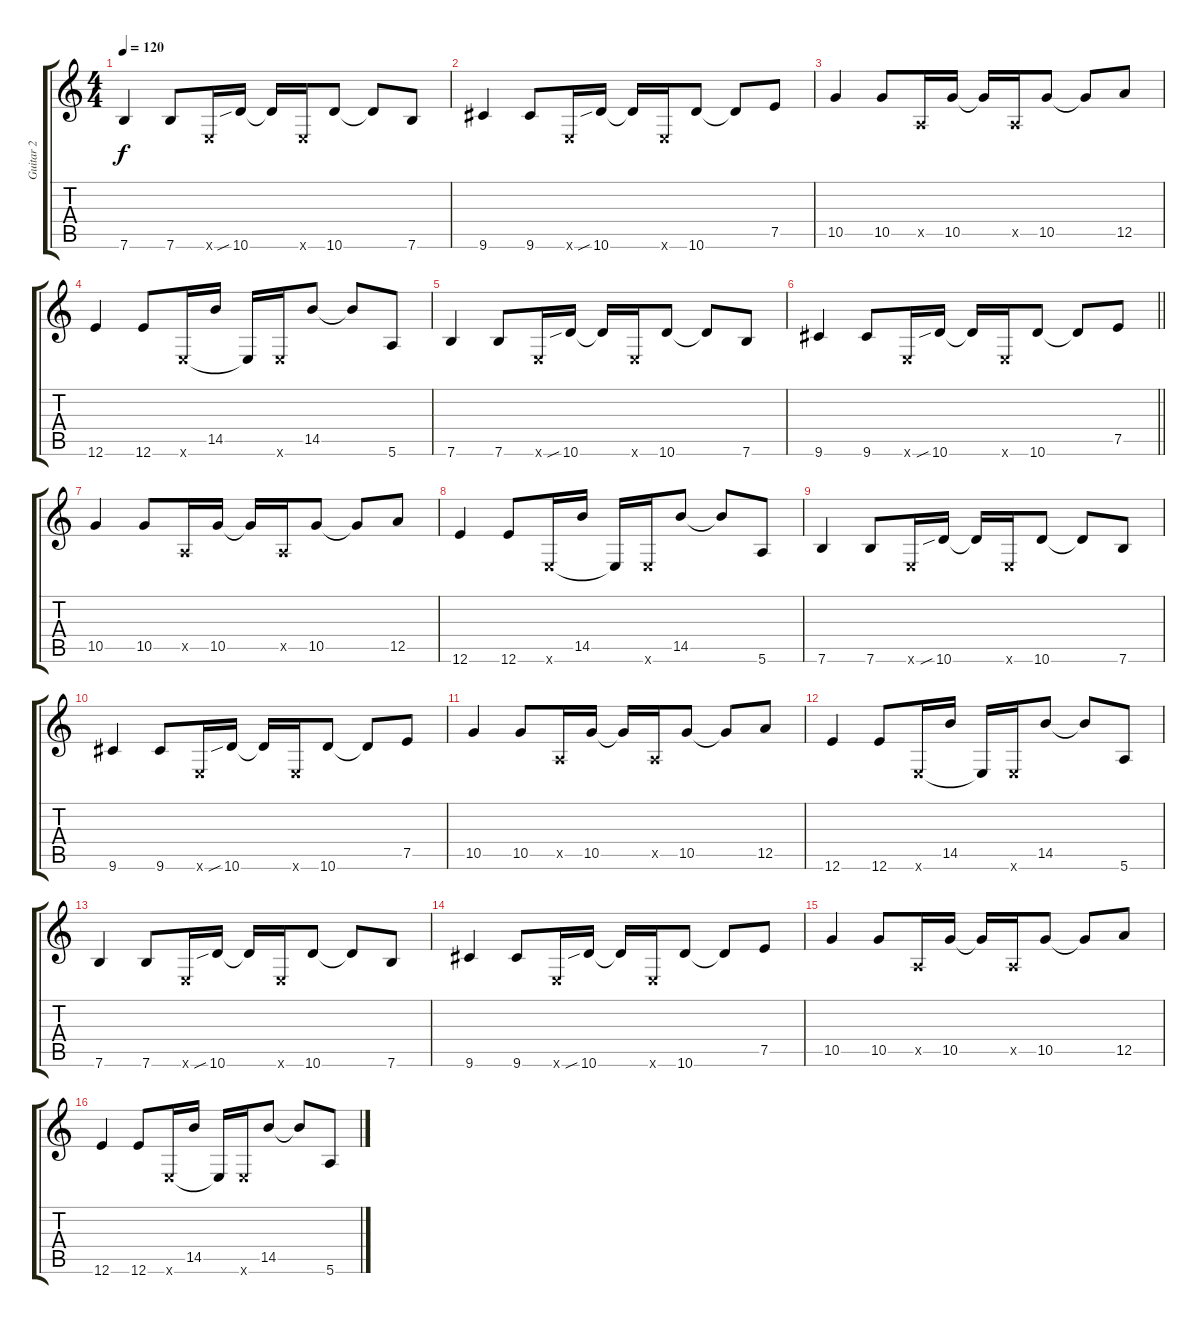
\track ("Guitar 2" "Guitar 2") {instrument overdrivenguitar}
\staff {score tabs}
\tuning (E4 B3 G3 D3 A2 E2) {hide}
\ts (4 4)
\tempo 120
\clef g2
\ks c
7.6.4{dy f} 7.6.8 0.6{x}.16 10.6{sib}.16 10.6{t}.16 0.6{x}.16 10.6.8 10.6{t}.8 7.6.8 |
9.6.4 9.6.8 0.6{x}.16 10.6{sib}.16 10.6{t}.16 0.6{x}.16 10.6.8 10.6{t}.8 7.5.8 |
10.5.4 10.5.8 0.5{x}.16 10.5.16 10.5{t}.16 0.5{x}.16 10.5.8 10.5{t}.8 12.5.8 |
12.6.4 12.6.8 0.6{x}.16 14.5.16 0.6{t}.16 0.6{x}.16 14.5.8 14.5{t}.8 5.6.8 |
7.6.4 7.6.8 0.6{x}.16 10.6{sib}.16 10.6{t}.16 0.6{x}.16 10.6.8 10.6{t}.8 7.6.8 |
\barLineRight lightlight
9.6.4 9.6.8 0.6{x}.16 10.6{sib}.16 10.6{t}.16 0.6{x}.16 10.6.8 10.6{t}.8 7.5.8 |
10.5.4 10.5.8 0.5{x}.16 10.5.16 10.5{t}.16 0.5{x}.16 10.5.8 10.5{t}.8 12.5.8 |
12.6.4 12.6.8 0.6{x}.16 14.5.16 0.6{t}.16 0.6{x}.16 14.5.8 14.5{t}.8 5.6.8 |
7.6.4 7.6.8 0.6{x}.16 10.6{sib}.16 10.6{t}.16 0.6{x}.16 10.6.8 10.6{t}.8 7.6.8 |
9.6.4 9.6.8 0.6{x}.16 10.6{sib}.16 10.6{t}.16 0.6{x}.16 10.6.8 10.6{t}.8 7.5.8 |
10.5.4 10.5.8 0.5{x}.16 10.5.16 10.5{t}.16 0.5{x}.16 10.5.8 10.5{t}.8 12.5.8 |
12.6.4 12.6.8 0.6{x}.16 14.5.16 0.6{t}.16 0.6{x}.16 14.5.8 14.5{t}.8 5.6.8 |
7.6.4 7.6.8 0.6{x}.16 10.6{sib}.16 10.6{t}.16 0.6{x}.16 10.6.8 10.6{t}.8 7.6.8 |
9.6.4 9.6.8 0.6{x}.16 10.6{sib}.16 10.6{t}.16 0.6{x}.16 10.6.8 10.6{t}.8 7.5.8 |
10.5.4 10.5.8 0.5{x}.16 10.5.16 10.5{t}.16 0.5{x}.16 10.5.8 10.5{t}.8 12.5.8 |
12.6.4 12.6.8 0.6{x}.16 14.5.16 0.6{t}.16 0.6{x}.16 14.5.8 14.5{t}.8 5.6.8
